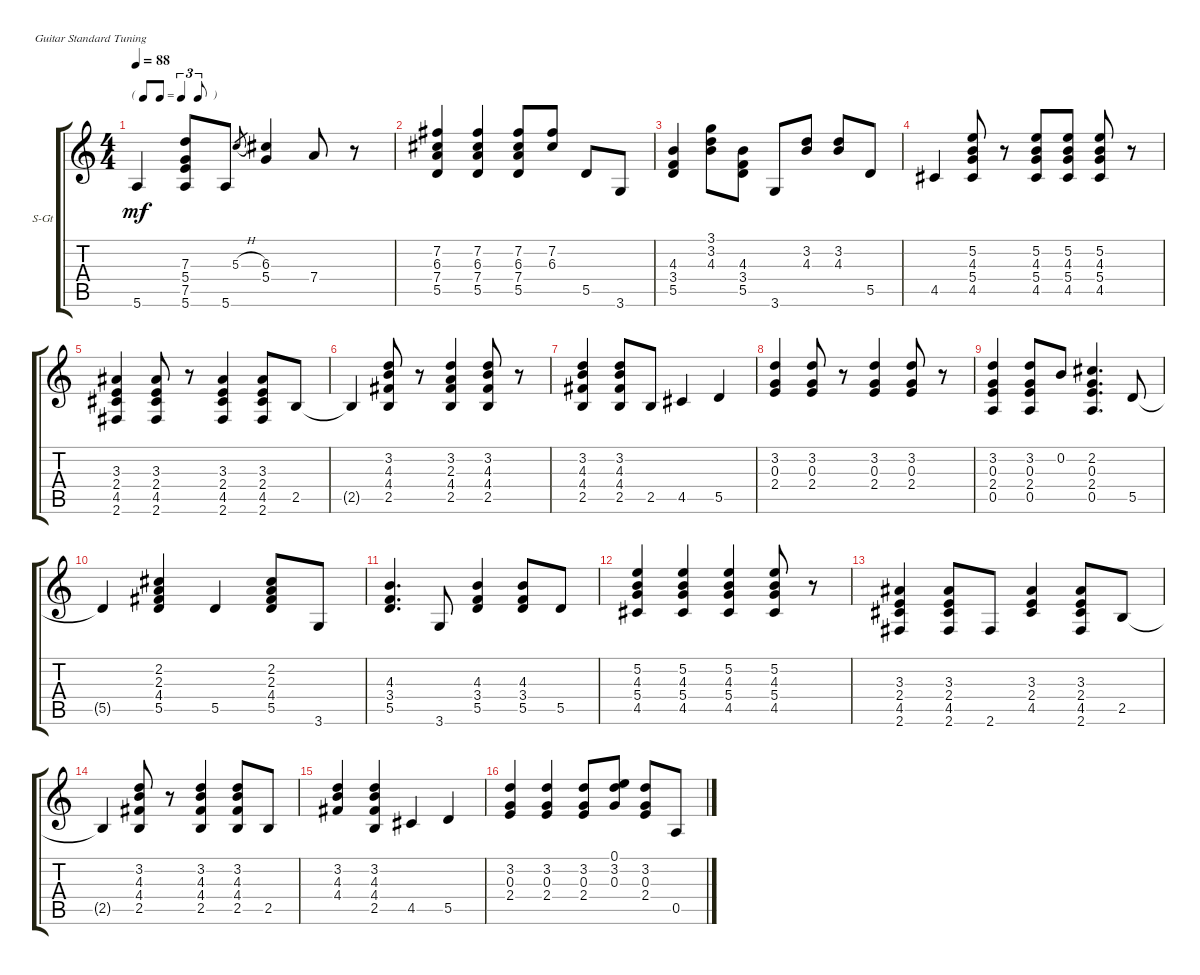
\defaultSystemsLayout 4
\bracketExtendMode groupsimilarinstruments
\firstSystemTrackNameOrientation horizontal
\otherSystemsTrackNameOrientation horizontal
\track ("Steel Guitar" "S-Gt") {instrument acousticguitarsteel}
\staff {score tabs}
\tuning (E4 B3 G3 D3 A2 E2)
\ts (4 4)
\tf triplet8th
\tempo 88
\clef g2
\ks c
5.6.4{dy mf} (5.6 7.5 5.4 7.3).8 5.6.8 5.3{h}.8{gr} (6.3 5.4).4 7.4.8 r.8 |
(7.4 5.5 6.3 7.2).4 (7.2 6.3 7.4 5.5).4 (5.5 7.4 6.3 7.2).8 (7.2 6.3).8 5.5.8 3.6.8 |
(5.5 3.4 4.3).4 (4.3 3.2 3.1).8 (4.3 3.4 5.5).8 3.6.8 (3.2 4.3).8 (4.3 3.2).8 5.5.8 |
4.5.4 (4.5 5.4 4.3 5.2).8 r.8 (5.2 4.3 5.4 4.5).8 (4.5 5.4 4.3 5.2).8 (5.2 4.3 5.4 4.5).8 r.8 |
(2.6 4.5 2.4 3.3).4 (3.3 2.4 4.5 2.6).8 r.8 (2.6 4.5 2.4 3.3).4 (2.6 4.5 2.4 3.3).8 2.5.8 |
2.5{t}.4 (2.5 4.4 4.3 3.2).8 r.8 (3.2 2.3 4.4 2.5).4 (2.5 4.4 4.3 3.2).8 r.8 |
(3.2 4.3 4.4 2.5).4 (2.5 4.4 4.3 3.2).8 2.5.8 4.5.4 5.5.4 |
(2.4 0.3 3.2).4 (3.2 0.3 2.4).8 r.8 (2.4 0.3 3.2).4 (3.2 0.3 2.4).8 r.8 |
(0.5 2.4 0.3 3.2).4 (3.2 0.3 2.4 0.5).8 0.2.8 (2.2 0.3 2.4 0.5).4{d} 5.5.8 |
5.5{t}.4 (5.5 4.4 2.3 2.2).4 5.5.4 (5.5 2.2 2.3 4.4).8 3.6.8 |
(5.5 3.4 4.3).4{d} 3.6.8 (5.5 3.4 4.3).4 (4.3 3.4 5.5).8 5.5.8 |
(4.5 5.4 4.3 5.2).4 (5.4 5.2 4.3 4.5).4 (4.5 5.4 4.3 5.2).4 (5.2 4.3 5.4 4.5).8 r.8 |
(2.6 4.5 2.4 3.3).4 (3.3 2.4 4.5 2.6).8 2.6.8 (4.5 2.4 3.3).4 (3.3 2.4 4.5 2.6).8 2.5.8 |
2.5{t}.4 (2.5 4.4 4.3 3.2).8 r.8 (3.2 4.3 4.4 2.5).4 (2.5 4.4 4.3 3.2).8 2.5.8 |
(4.4 4.3 3.2).4 (3.2 4.3 4.4 2.5).4 4.5.4 5.5.4 |
(2.4 0.3 3.2).4 (3.2 0.3 2.4).4 (2.4 0.3 3.2).8 (3.2 0.1 0.3).8 (0.3 3.2 2.4).8 0.5.8
